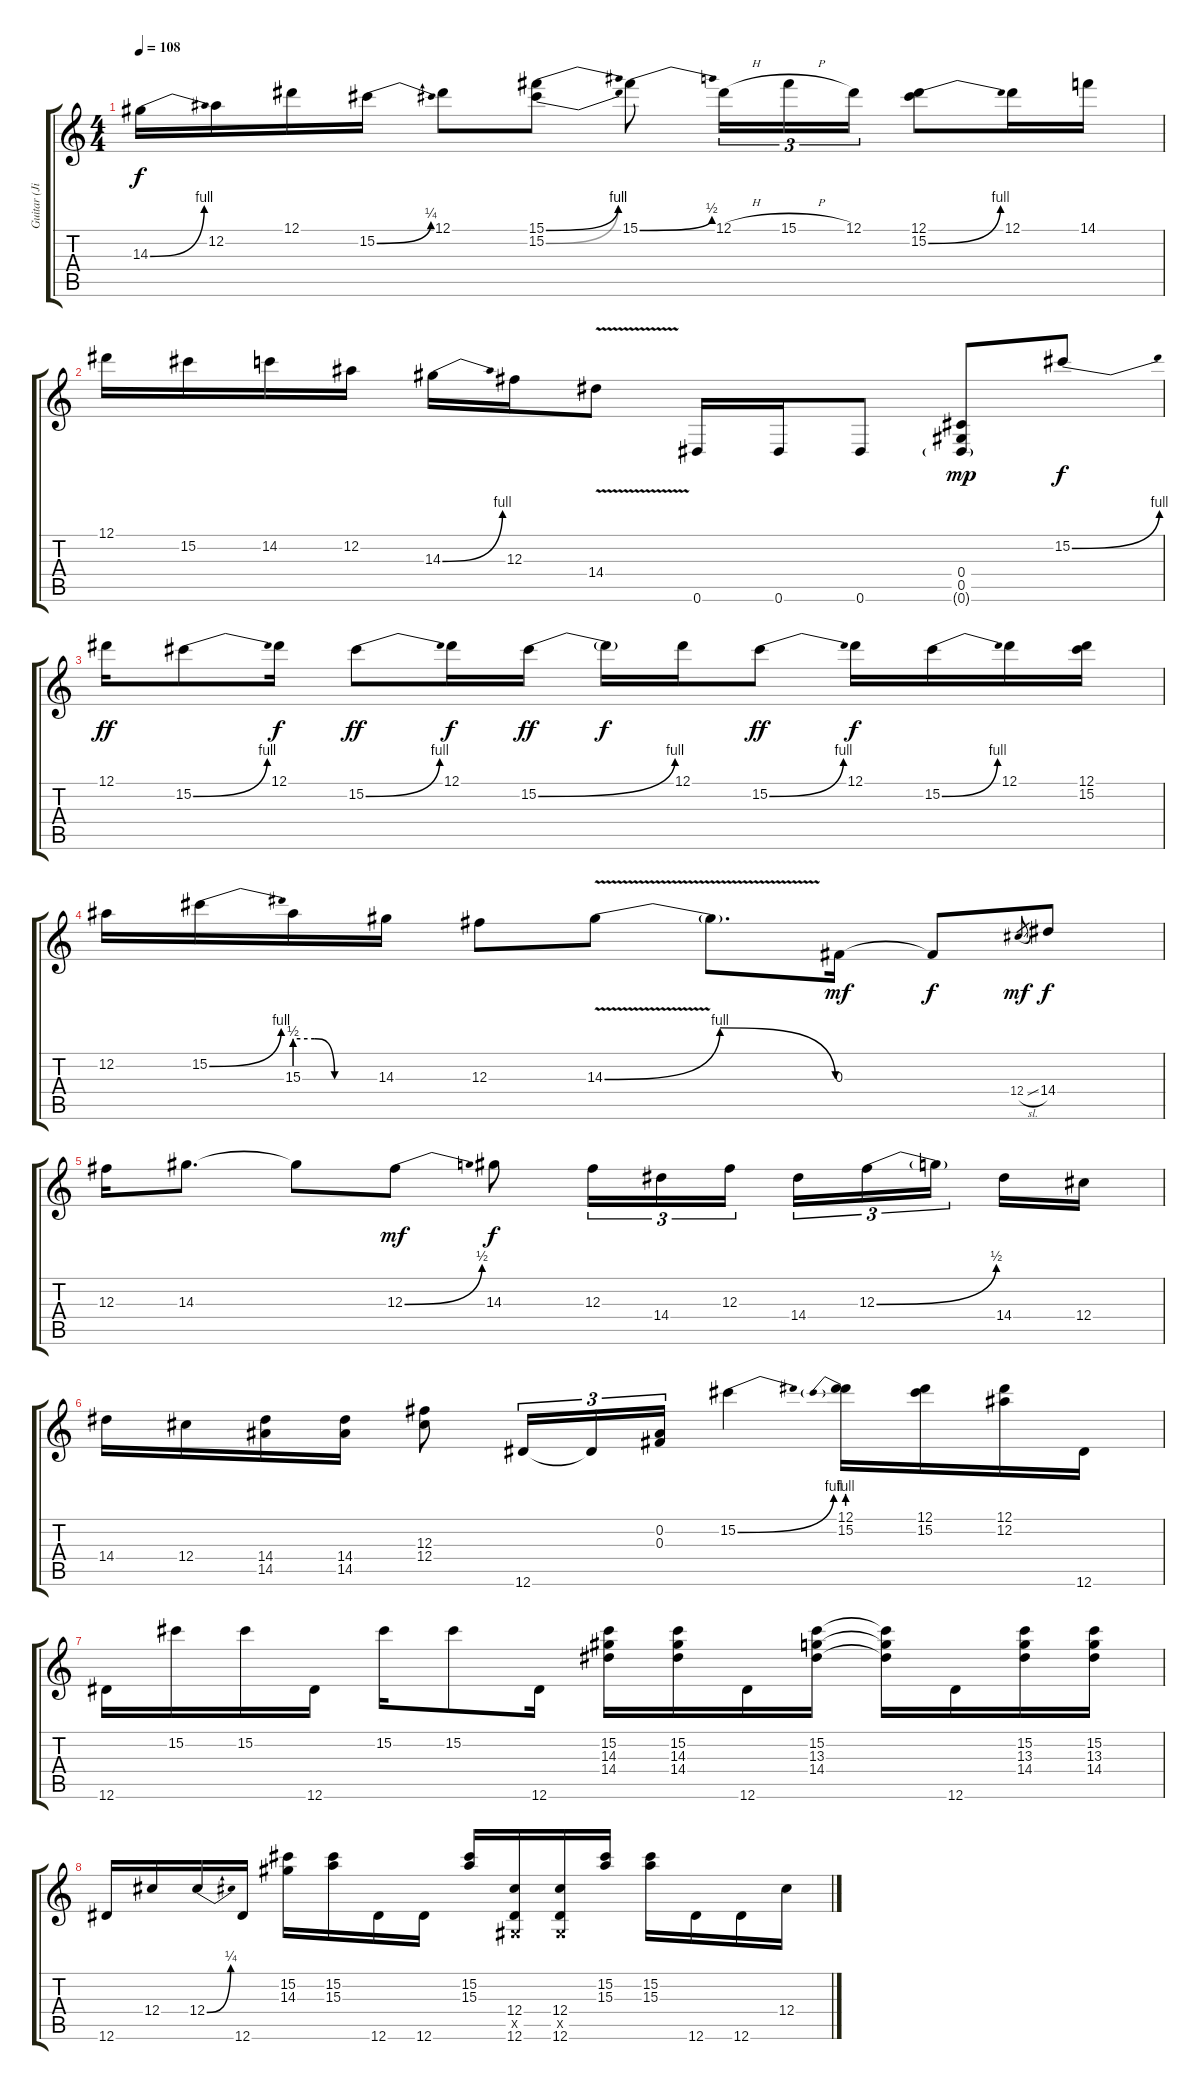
\track ("Guitar (Jimi Hendrix)" "Guitar (Ji") {instrument overdrivenguitar}
\staff {score tabs}
\tuning (Eb4 Bb3 Gb3 Db3 Ab2 Eb2) {hide}
\ts (4 4)
\tempo 108
\clef g2
\ks c
14.3{be (bend 0 0 60 4)}.16{dy f} 12.2.16 12.1.16 15.2{be (bend 0 0 60 1)}.16 12.1.8 (15.1{be (bend 0 0 60 4)} 15.2{be (bend 0 0 60 4)}).8 15.1{be (bend 0 0 60 2)}.8 12.1{h}.16{tu (3 2)} 15.1{h}.16{tu (3 2)} 12.1.16{tu (3 2)} (12.1 15.2{be (bend 0 0 60 4)}).8 12.1.16 14.1.16 |
12.1.16 15.2.16 14.2.16 12.2.16 14.3{be (bend 0 0 60 4)}.16 12.3.16 14.4{v}.8 0.6.16 0.6.16 0.6.8 (0.4 0.5 0.6{g}).8{dy mp} 15.2{be (bend 0 0 60 4)}.8{dy f} |
12.1.16{dy ff} 15.2{be (bend 0 0 60 4)}.8 12.1.16{dy f} 15.2{be (bend 0 0 60 4)}.8{dy ff} 12.1.16{dy f} 15.2{be (bend 0 0 60 4)}.16{dy ff} 15.2{t}.16{dy f} 12.1.16 15.2{be (bend 0 0 60 4)}.8{dy ff} 12.1.16{dy f} 15.2{be (bend 0 0 60 4)}.16 12.1.16 (12.1 15.2).16 |
12.2.16 15.2{be (bend 0 0 60 4)}.16 15.3{be (custom 0 2 15 2 30 0 60 0)}.16 14.3.16 12.3.8 14.3{be (bendrelease 0 0 20 4 50 4 60 0) v}.8 14.3{t}.8{d} 0.3.16{dy mf} 0.3{t}.8{dy f} 12.4{sl}.8{gr dy mf} 14.4.8{dy f} |
12.3.16 14.3.8{d} 14.3{t}.8 12.3{be (bend 0 0 60 2)}.8{dy mf} 14.3.8{dy f} 12.3.16{tu (3 2)} 14.4.16{tu (3 2)} 12.3.16{tu (3 2)} 14.4.16{tu (3 2)} 12.3{be (bend 0 0 60 2)}.16{tu (3 2)} 12.3{t}.16{tu (3 2) beam splitsecondary} 14.4.16 12.4.16 |
14.4.16 12.4.16 (14.4 14.5).16 (14.4 14.5).16 (12.3 12.4).8 12.6.16{tu (3 2)} 12.6{t}.16{tu (3 2)} (0.2 0.3).16{tu (3 2)} 15.2{be (bend 0 0 60 4)}.4 (12.1 15.2{be (prebend 0 4 60 4)}).16 (12.1 15.2).16 (12.1 12.2).16 12.6.16 |
12.6.16 15.2.16 15.2.16 12.6.16 15.2.16 15.2.8 12.6.16 (15.2 14.3 14.4).16 (15.2 14.3 14.4).16 12.6.16 (15.2 13.3 14.4).16 (15.2{t} 13.3{t} 14.4{t}).16 12.6.16 (15.2 13.3 14.4).16 (15.2 13.3 14.4).16 |
12.6.16 12.4.16 12.4{be (bend 0 0 60 1)}.16 12.6.16 (15.2 14.3).16 (15.2 15.3).16 12.6.16 12.6.16 (15.2 15.3).16 (12.4 0.5{x} 12.6).16 (12.4 0.5{x} 12.6).16 (15.2 15.3).16 (15.2 15.3).16 12.6.16 12.6.16 12.4.16
